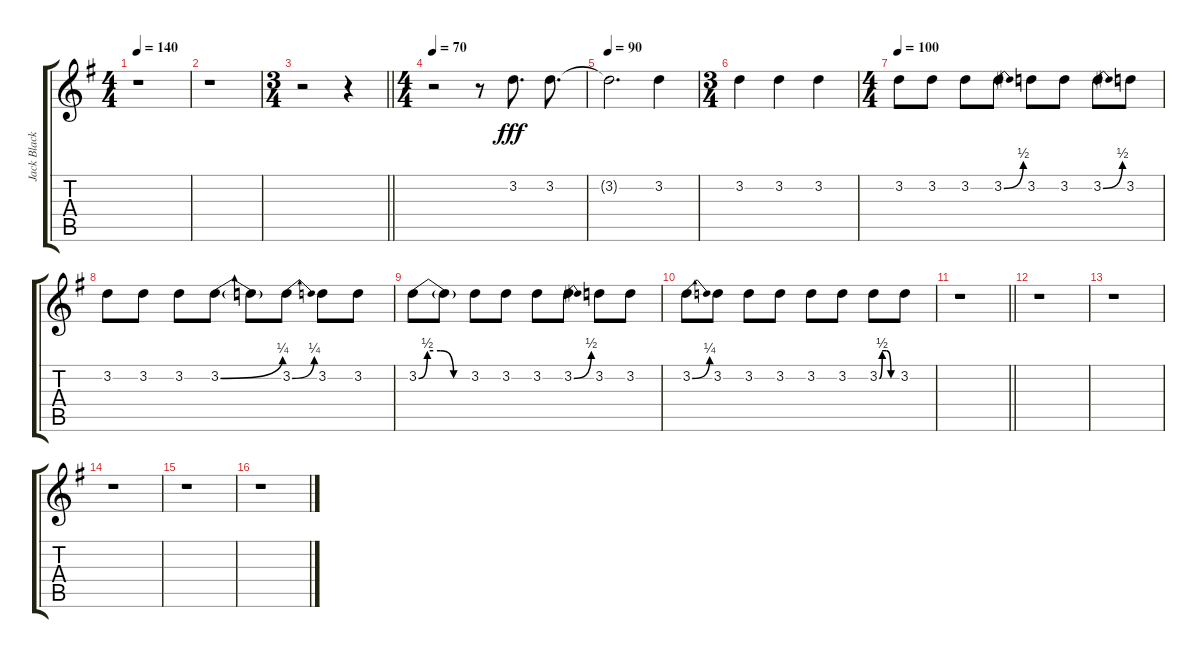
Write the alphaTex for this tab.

\track ("Jack Black" "Jack Black") {instrument acousticguitarsteel}
\staff {score tabs}
\tuning (E4 B3 G3 D3 A2 E2) {hide}
\ts (4 4)
\tempo 140
\clef g2
\ks g
r.1{dy fff} |
r.1 |
\ts (3 4)
\barLineRight lightlight
r.2 r.4 |
\ts (4 4)
\tempo 70
r.2 r.8 3.2.8{d} 3.2.8{d} |
\tempo 90
3.2{t}.2{d} 3.2.4 |
\ts (3 4)
3.2.4 3.2.4 3.2.4 |
\ts (4 4)
\tempo 100
3.2.8 3.2.8 3.2.8 3.2{be (bend 0 0 60 2)}.8 3.2.8 3.2.8 3.2{be (bend 0 0 60 2)}.8 3.2.8 |
3.2.8 3.2.8 3.2.8 3.2{be (bend 0 0 60 1)}.8 3.2{t}.8 3.2{be (bend 0 0 60 1)}.8 3.2.8 3.2.8 |
3.2{be (custom 0 0 10 2 25 2 40 0 60 0)}.8 3.2{t}.8 3.2.8 3.2.8 3.2.8 3.2{be (bend 0 0 60 2)}.8 3.2.8 3.2.8 |
3.2{be (bend 0 0 60 1)}.8 3.2.8 3.2.8 3.2.8 3.2.8 3.2.8 3.2{be (custom 0 0 10 2 25 2 40 0 60 0)}.8 3.2.8 |
\barLineRight lightlight
r.1 |
r.1 |
r.1 |
r.1 |
r.1 |
r.1
